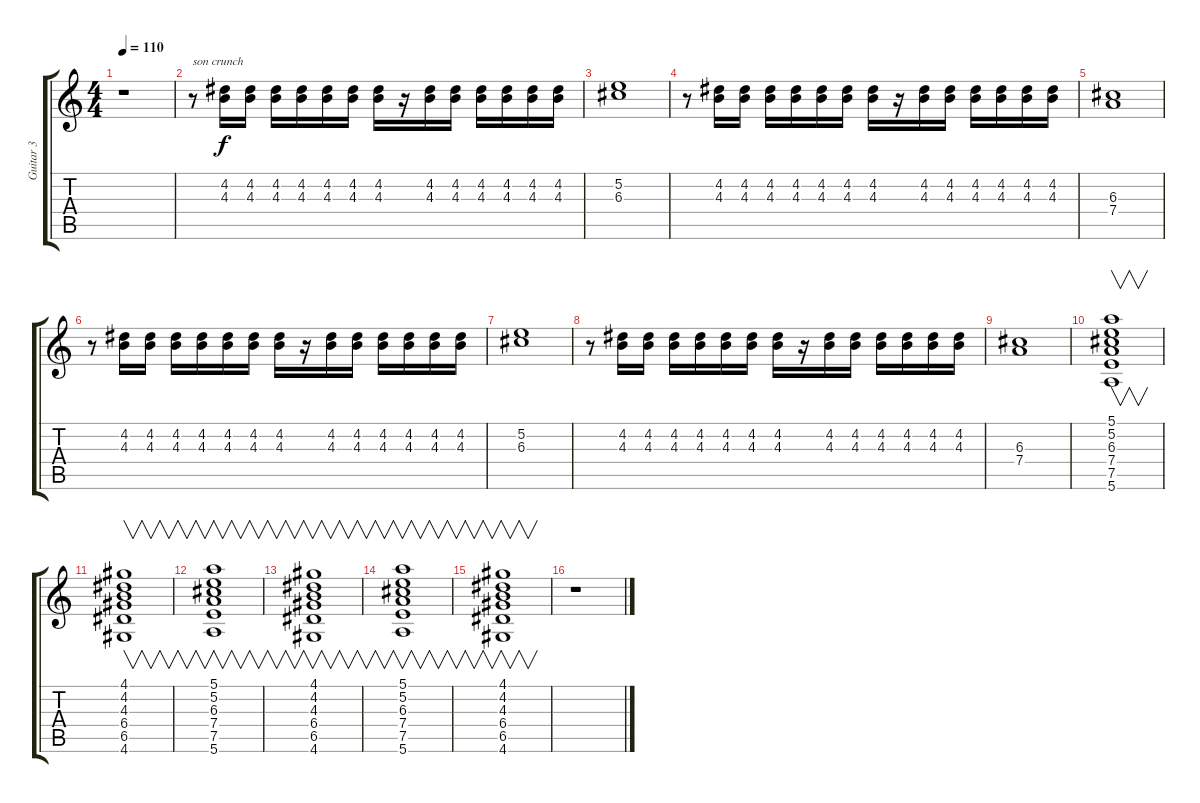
\track ("Guitar 3" "Guitar 3") {instrument electricguitarclean}
\staff {score tabs}
\tuning (E4 B3 G3 D3 A2 E2) {hide}
\ts (4 4)
\tempo 110
\clef g2
\ks c
r.1{dy f} |
r.8{txt "son crunch"} (4.2 4.3).16 (4.2 4.3).16 (4.2 4.3).16 (4.2 4.3).16 (4.2 4.3).16 (4.2 4.3).16 (4.2 4.3).16 r.16 (4.2 4.3).16 (4.2 4.3).16 (4.2 4.3).16 (4.2 4.3).16 (4.2 4.3).16 (4.2 4.3).16 |
(5.2 6.3).1 |
r.8 (4.2 4.3).16 (4.2 4.3).16 (4.2 4.3).16 (4.2 4.3).16 (4.2 4.3).16 (4.2 4.3).16 (4.2 4.3).16 r.16 (4.2 4.3).16 (4.2 4.3).16 (4.2 4.3).16 (4.2 4.3).16 (4.2 4.3).16 (4.2 4.3).16 |
(6.3 7.4).1 |
r.8 (4.2 4.3).16 (4.2 4.3).16 (4.2 4.3).16 (4.2 4.3).16 (4.2 4.3).16 (4.2 4.3).16 (4.2 4.3).16 r.16 (4.2 4.3).16 (4.2 4.3).16 (4.2 4.3).16 (4.2 4.3).16 (4.2 4.3).16 (4.2 4.3).16 |
(5.2 6.3).1 |
r.8 (4.2 4.3).16 (4.2 4.3).16 (4.2 4.3).16 (4.2 4.3).16 (4.2 4.3).16 (4.2 4.3).16 (4.2 4.3).16 r.16 (4.2 4.3).16 (4.2 4.3).16 (4.2 4.3).16 (4.2 4.3).16 (4.2 4.3).16 (4.2 4.3).16 |
(6.3 7.4).1 |
(5.1 5.2 6.3 7.4 7.5 5.6).1{v} |
(4.1 4.2 4.3 6.4 6.5 4.6).1{v} |
(5.1 5.2 6.3 7.4 7.5 5.6).1{v} |
(4.1 4.2 4.3 6.4 6.5 4.6).1{v} |
(5.1 5.2 6.3 7.4 7.5 5.6).1{v} |
(4.1 4.2 4.3 6.4 6.5 4.6).1{v} |
r.1
